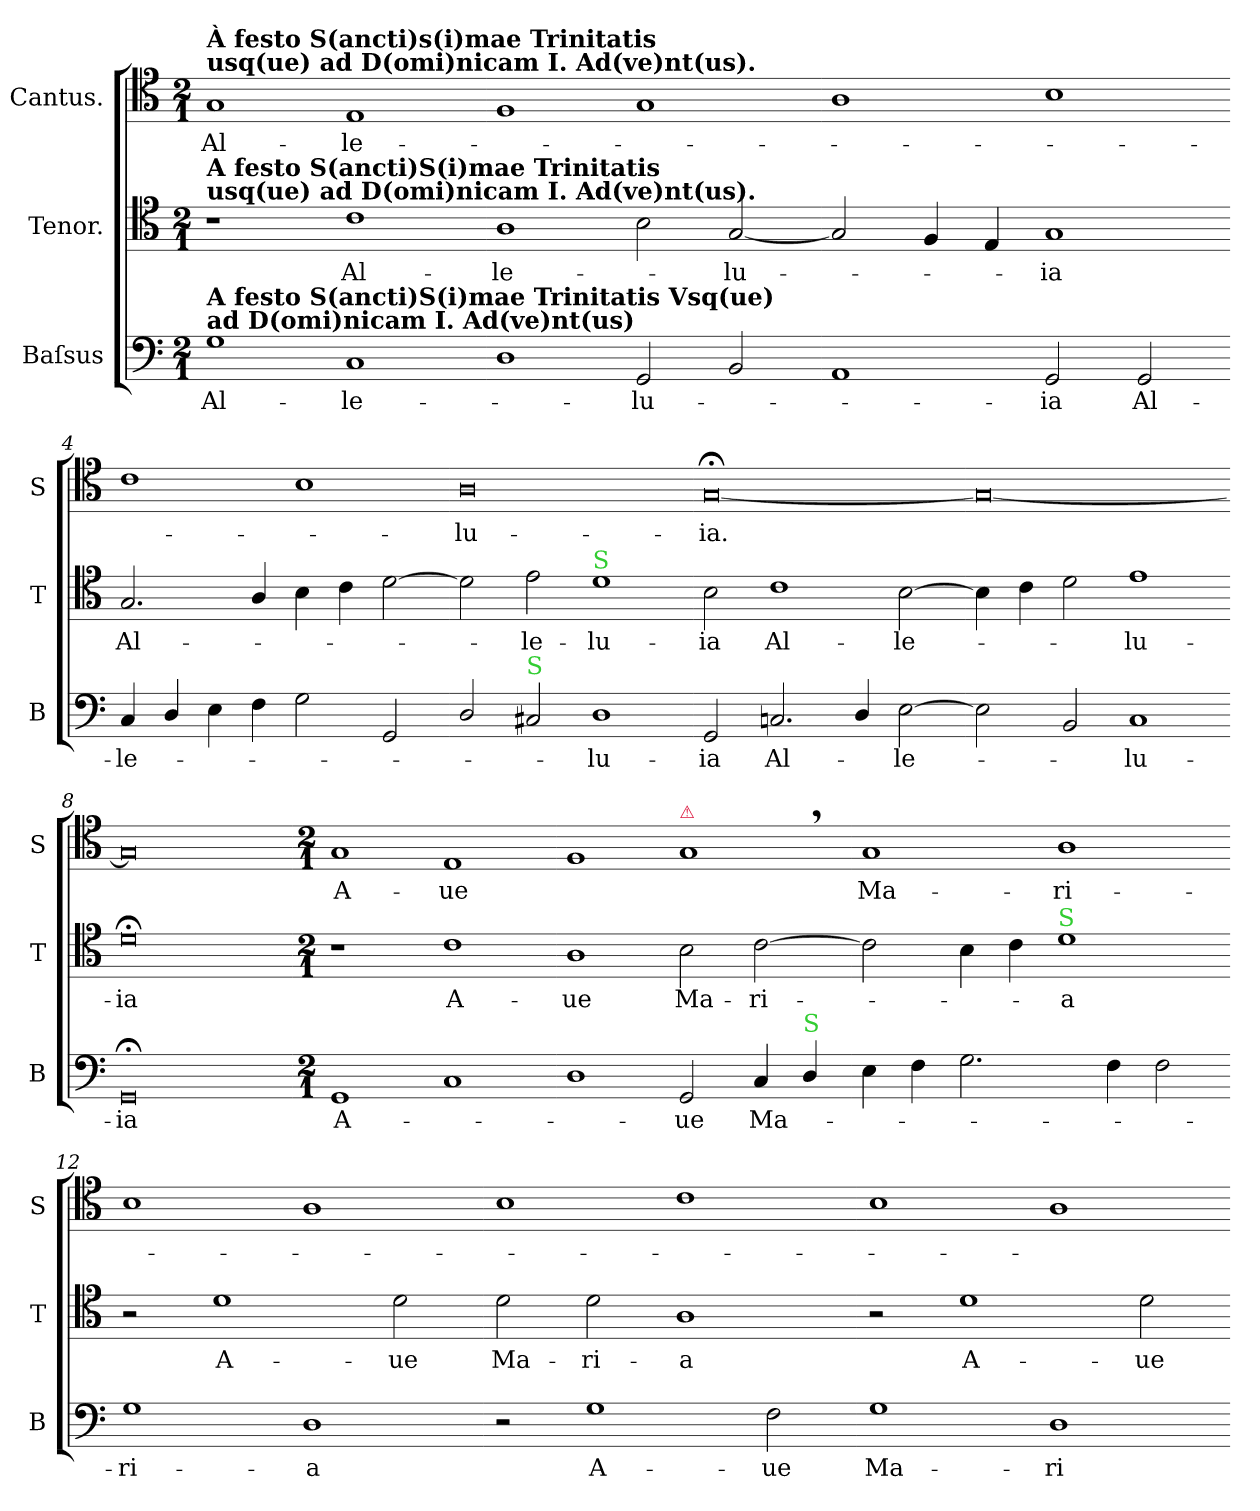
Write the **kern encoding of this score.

**kern	**text	**kern	**text	**kern	**text
*part3	*part3	*part2	*part2	*part1	*part1
*staff3	*staff3	*staff2	*staff2	*staff1	*staff1
*I"Baſsus	*	*I"Tenor.	*	*I"Cantus.	*
*I'B	*	*I'T	*	*I'S	*
*clefF4	*	*clefC4	*	*clefC4	*
*k[]	*	*k[]	*	*k[]	*
*M2/1	*	*M2/1	*	*M2/1	*
=1	=1	=1	=1	=1	=1
!	!	!	!	!LO:TX:a:B:t=À festo S(ancti)s(i)mae Trinitatis \nusq(ue) ad D(omi)nicam I. Ad(ve)nt(us).	!
!	!	!LO:TX:a:B:t=A festo S(ancti)S(i)mae Trinitatis \nusq(ue) ad D(omi)nicam I. Ad(ve)nt(us).	!	!	!
!LO:TX:a:B:t=A festo S(ancti)S(i)mae Trinitatis Vsq(ue) \nad D(omi)nicam I. Ad(ve)nt(us)	!	!	!	!	!
1G	Al-	1r	.	1G	Al-
1C	-le-	1c	Al-	1E	-le-
=2-	=2-	=2-	=2-	=2-	=2-
1D	.	1A	-le-	1F	.
2GG/	-lu-	2B\	.	1G	.
2BB/	.	[2G/	-lu-	.	.
=3-	=3-	=3-	=3-	=3-	=3-
1AA	.	2G/]	.	1A	.
.	.	4F/	.	.	.
.	.	4E/	.	.	.
2GG/	-ia	1G	-ia	1B	.
!	!LO:LY:i	!	!	!	!
2GG/	Al-	.	.	.	.
=4-	=4-	=4-	=4-	=4-	=4-
!	!LO:LY:i	!	!LO:LY:i	!	!
4C/	-le-	2.G/	Al-	1c	.
4D/	.	.	.	.	.
4E\	.	.	.	.	.
4F\	.	4A/	.	.	.
2G\	.	4B\	.	1B	.
.	.	4c\	.	.	.
2GG/	.	[2d\	.	.	.
=5-	=5-	=5-	=5-	=5-	=5-
2D/	.	2d\]	.	0A	-lu-
!LO:TX:a:color=limegreen:t=S	!	!	!	!	!
!	!	!	!LO:LY:i	!	!
2C#X/	.	2e\	-le-	.	.
!	!	!LO:TX:a:color=limegreen:t=S	!	!	!
!	!LO:LY:i	!	!LO:LY:i	!	!
1D	-lu-	1d	-lu-	.	.
=6-	=6-	=6-	=6-	=6-	=6-
!	!LO:LY:i	!	!LO:LY:i	!	!
2GG/	-ia	2B\	-ia	[0G;<;	-ia.
!	!LO:LY:i	!	!LO:LY:i	!	!
2.Cn/	Al-	1c	Al-	.	.
4D/	.	.	.	.	.
!	!LO:LY:i	!	!LO:LY:i	!	!
[2E\	-le-	[2B\	-le-	.	.
=7-	=7-	=7-	=7-	=7-	=7-
2E\]	.	4B\]	.	0G_	.
.	.	4c\	.	.	.
2BB/	.	2d\	.	.	.
!	!LO:LY:i	!	!LO:LY:i	!	!
1C	-lu-	1e	-lu-	.	.
=8-	=8-	=8-	=8-	=8-	=8-
!	!LO:LY:i	!	!LO:LY:i	!	!
0GG;<	-ia	0d;<;	-ia	0G]	.
=9-	=9-	=9-	=9-	=9-	=9-
*M2/1	*	*M2/1	*	*M2/1	*
1GG	A-	1r	.	1G	A-
1C	.	1c	A-	1E	-ue
=10-	=10-	=10-	=10-	=10-	=10-
1D	.	1A	-ue	1F	.
!	!	!	!	!LO:TX:a:color=crimson:t=⚠	!
2GG/	-ue	2B\	Ma-	1G,	.
4C/	Ma-	[2c\	-ri-	.	.
!LO:TX:a:color=limegreen:t=S	!	!	!	!	!
4D/	.	.	.	.	.
=11-	=11-	=11-	=11-	=11-	=11-
4E\	.	2c\]	.	1G	Ma-
4F\	.	.	.	.	.
2.G\	.	4B\	.	.	.
.	.	4c\	.	.	.
!	!	!LO:TX:a:color=limegreen:t=S	!	!	!
.	.	1d	-a	1A	-ri-
4F\	.	.	.	.	.
2F\	.	.	.	.	.
=12-	=12-	=12-	=12-	=12-	=12-
1G	-ri-	2r	.	1B	.
!	!	!	!LO:LY:i	!	!
.	.	1d	A-	.	.
1D	-a	.	.	1A	.
!	!	!	!LO:LY:i	!	!
.	.	2d\	-ue	.	.
=13-	=13-	=13-	=13-	=13-	=13-
!	!	!	!LO:LY:i	!	!
2r	.	2d\	Ma-	1B	.
!	!	!	!LO:LY:i	!	!
1G	A-	2d\	-ri-	.	.
!	!	!	!LO:LY:i	!	!
.	.	1A	-a	1c	.
2F\	-ue	.	.	.	.
=14-	=14-	=14-	=14-	=14-	=14-
1G	Ma-	2r	.	1B	.
.	.	1d	A-	.	.
1D	-ri-	.	.	1A	.
.	.	2d\	-ue	.	.
=-	=-	=-	=-	=-	=-
*-	*-	*-	*-	*-	*-
